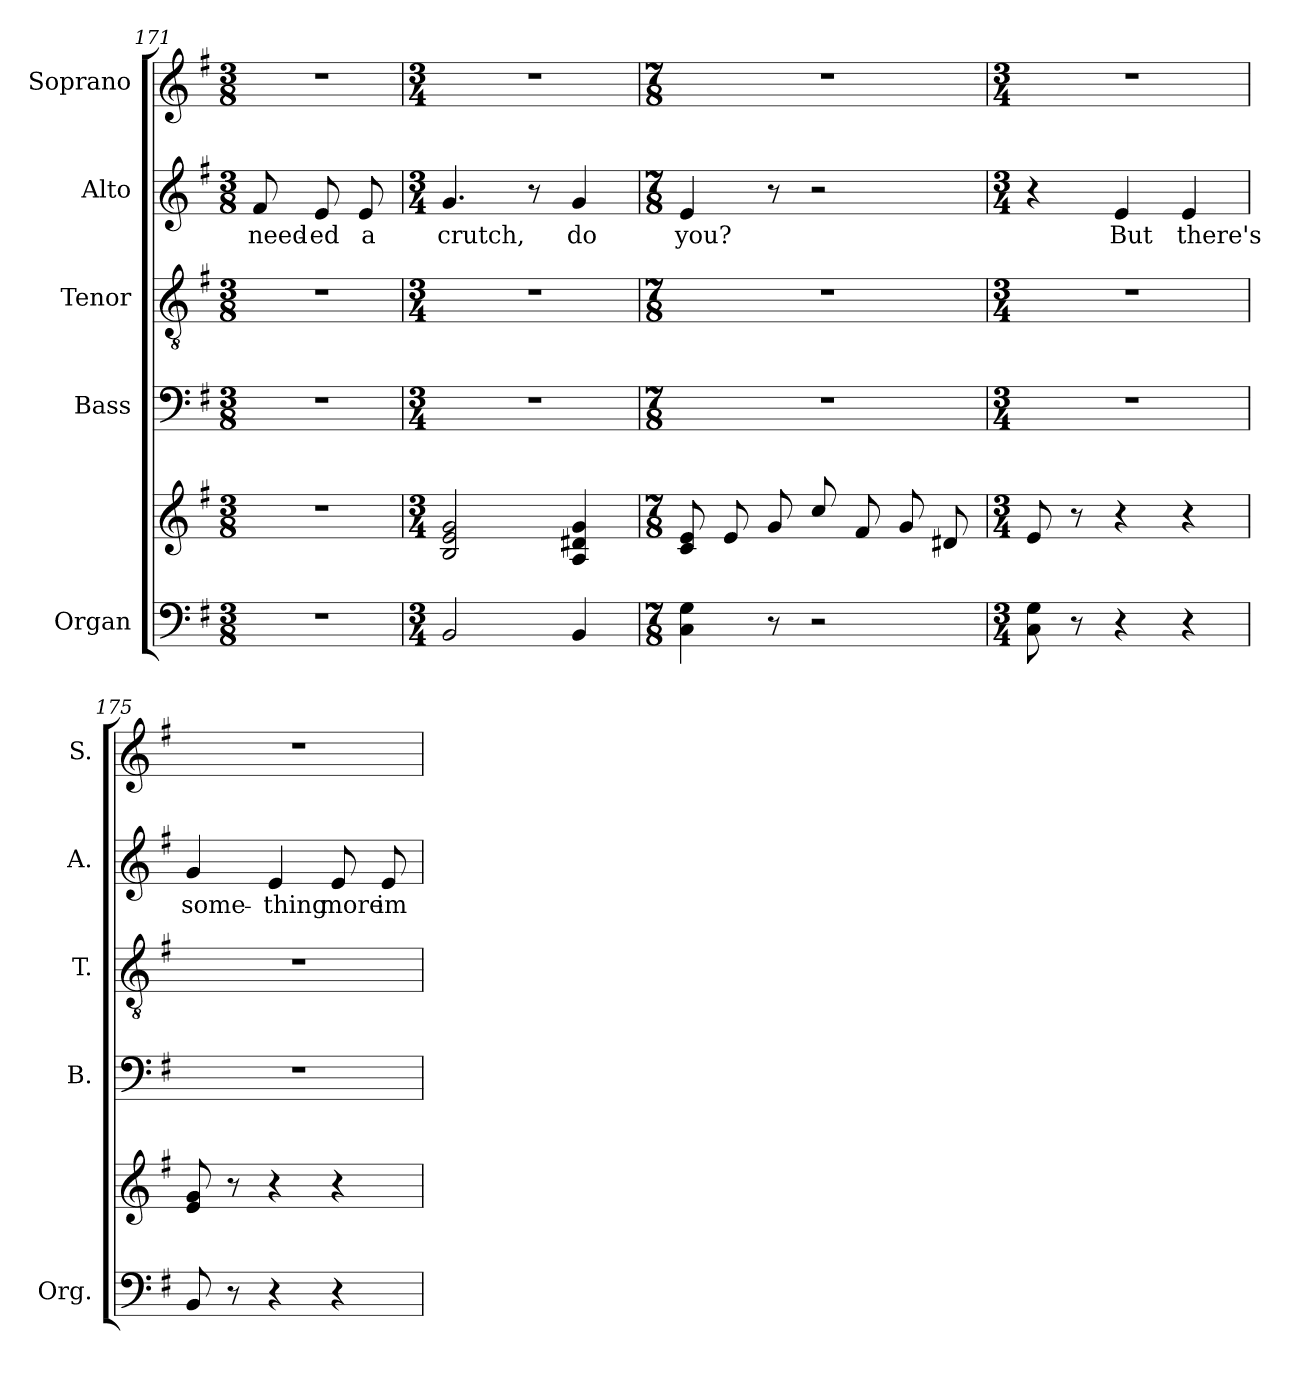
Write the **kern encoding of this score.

**kern	**kern	**kern	**kern	**kern	**text	**kern
*part5	*part5	*part4	*part3	*part2	*part2	*part1
*staff6	*staff5	*staff4	*staff3	*staff2	*staff2	*staff1
*I"Organ	*	*I"Bass	*I"Tenor	*I"Alto	*	*I"Soprano
*I'Org.	*	*I'B.	*I'T.	*I'A.	*	*I'S.
*clefF4	*clefG2	*clefF4	*clefGv2	*clefG2	*	*clefG2
*	*	*	*ITrd7c12	*	*	*
*k[f#]	*k[f#]	*k[f#]	*k[f#]	*k[f#]	*	*k[f#]
*G:	*G:	*G:	*G:	*G:	*	*G:
*M3/8	*M3/8	*M3/8	*M3/8	*M3/8	*	*M3/8
=171	=171	=171	=171	=171	=171	=171
!LO:N:vis=1	!LO:N:vis=1	!LO:N:vis=1	!LO:N:vis=1	!	!	!
!	!	!	!	!	!LO:LY:b:color=#000000	!LO:N:vis=1
4.r	4.r	4.r	4.r	8f#i/	need-	4.r
!	!	!	!	!	!LO:LY:b:color=#000000	!
.	.	.	.	8ei/	-ed	.
!	!	!	!	!	!LO:LY:b:color=#000000	!
.	.	.	.	8ei/	a	.
!!LO:PB:g=z
=172	=172	=172	=172	=172	=172	=172
*M3/4	*M3/4	*M3/4	*M3/4	*M3/4	*	*M3/4
!	!	!LO:N:vis=1	!LO:N:vis=1	!	!	!
!	!	!	!	!	!LO:LY:b:color=#000000	!LO:N:vis=1
2BBi/	2Bi/ 2ei 2gi	2.r	2.r	4.gi/	crutch,	2.r
.	.	.	.	8r	.	.
!	!	!	!	!	!LO:LY:b:color=#000000	!
4BBi/	4Ai/ 4d#Xi 4gi	.	.	4gi/	do	.
=173	=173	=173	=173	=173	=173	=173
*M7/8	*M7/8	*M7/8	*M7/8	*M7/8	*	*M7/8
!	!	!LO:N:vis=1	!LO:N:vis=1	!	!	!
!	!	!	!	!	!LO:LY:b:color=#000000	!LO:N:vis=1
4Ci\ 4Gi	8ci/ 8ei	2..r	2..r	4ei/	you?	2..r
.	8ei/	.	.	.	.	.
8r	8gi/	.	.	8r	.	.
2r	8cci/	.	.	2r	.	.
.	8f#i/	.	.	.	.	.
.	8gi/	.	.	.	.	.
.	8d#Xi/	.	.	.	.	.
=174	=174	=174	=174	=174	=174	=174
*M3/4	*M3/4	*M3/4	*M3/4	*M3/4	*	*M3/4
!	!	!LO:N:vis=1	!LO:N:vis=1	!	!	!LO:N:vis=1
8Ci\ 8Gi	8ei/	2.r	2.r	4r	.	2.r
8r	8r	.	.	.	.	.
!	!	!	!	!	!LO:LY:b:color=#000000	!
4r	4r	.	.	4ei/	But	.
!	!	!	!	!	!LO:LY:b:color=#000000	!
4r	4r	.	.	4ei/	there's	.
=175	=175	=175	=175	=175	=175	=175
!	!	!LO:N:vis=1	!LO:N:vis=1	!	!	!
!	!	!	!	!	!LO:LY:b:color=#000000	!LO:N:vis=1
8BBi/	8ei/ 8gi	2.r	2.r	4gi/	some-	2.r
8r	8r	.	.	.	.	.
!	!	!	!	!	!LO:LY:b:color=#000000	!
4r	4r	.	.	4ei/	-thing	.
!	!	!	!	!	!LO:LY:b:color=#000000	!
4r	4r	.	.	8ei/	more	.
!	!	!	!	!	!LO:LY:b:color=#000000	!
.	.	.	.	8ei/	im-	.
=	=	=	=	=	=	=
*-	*-	*-	*-	*-	*-	*-
